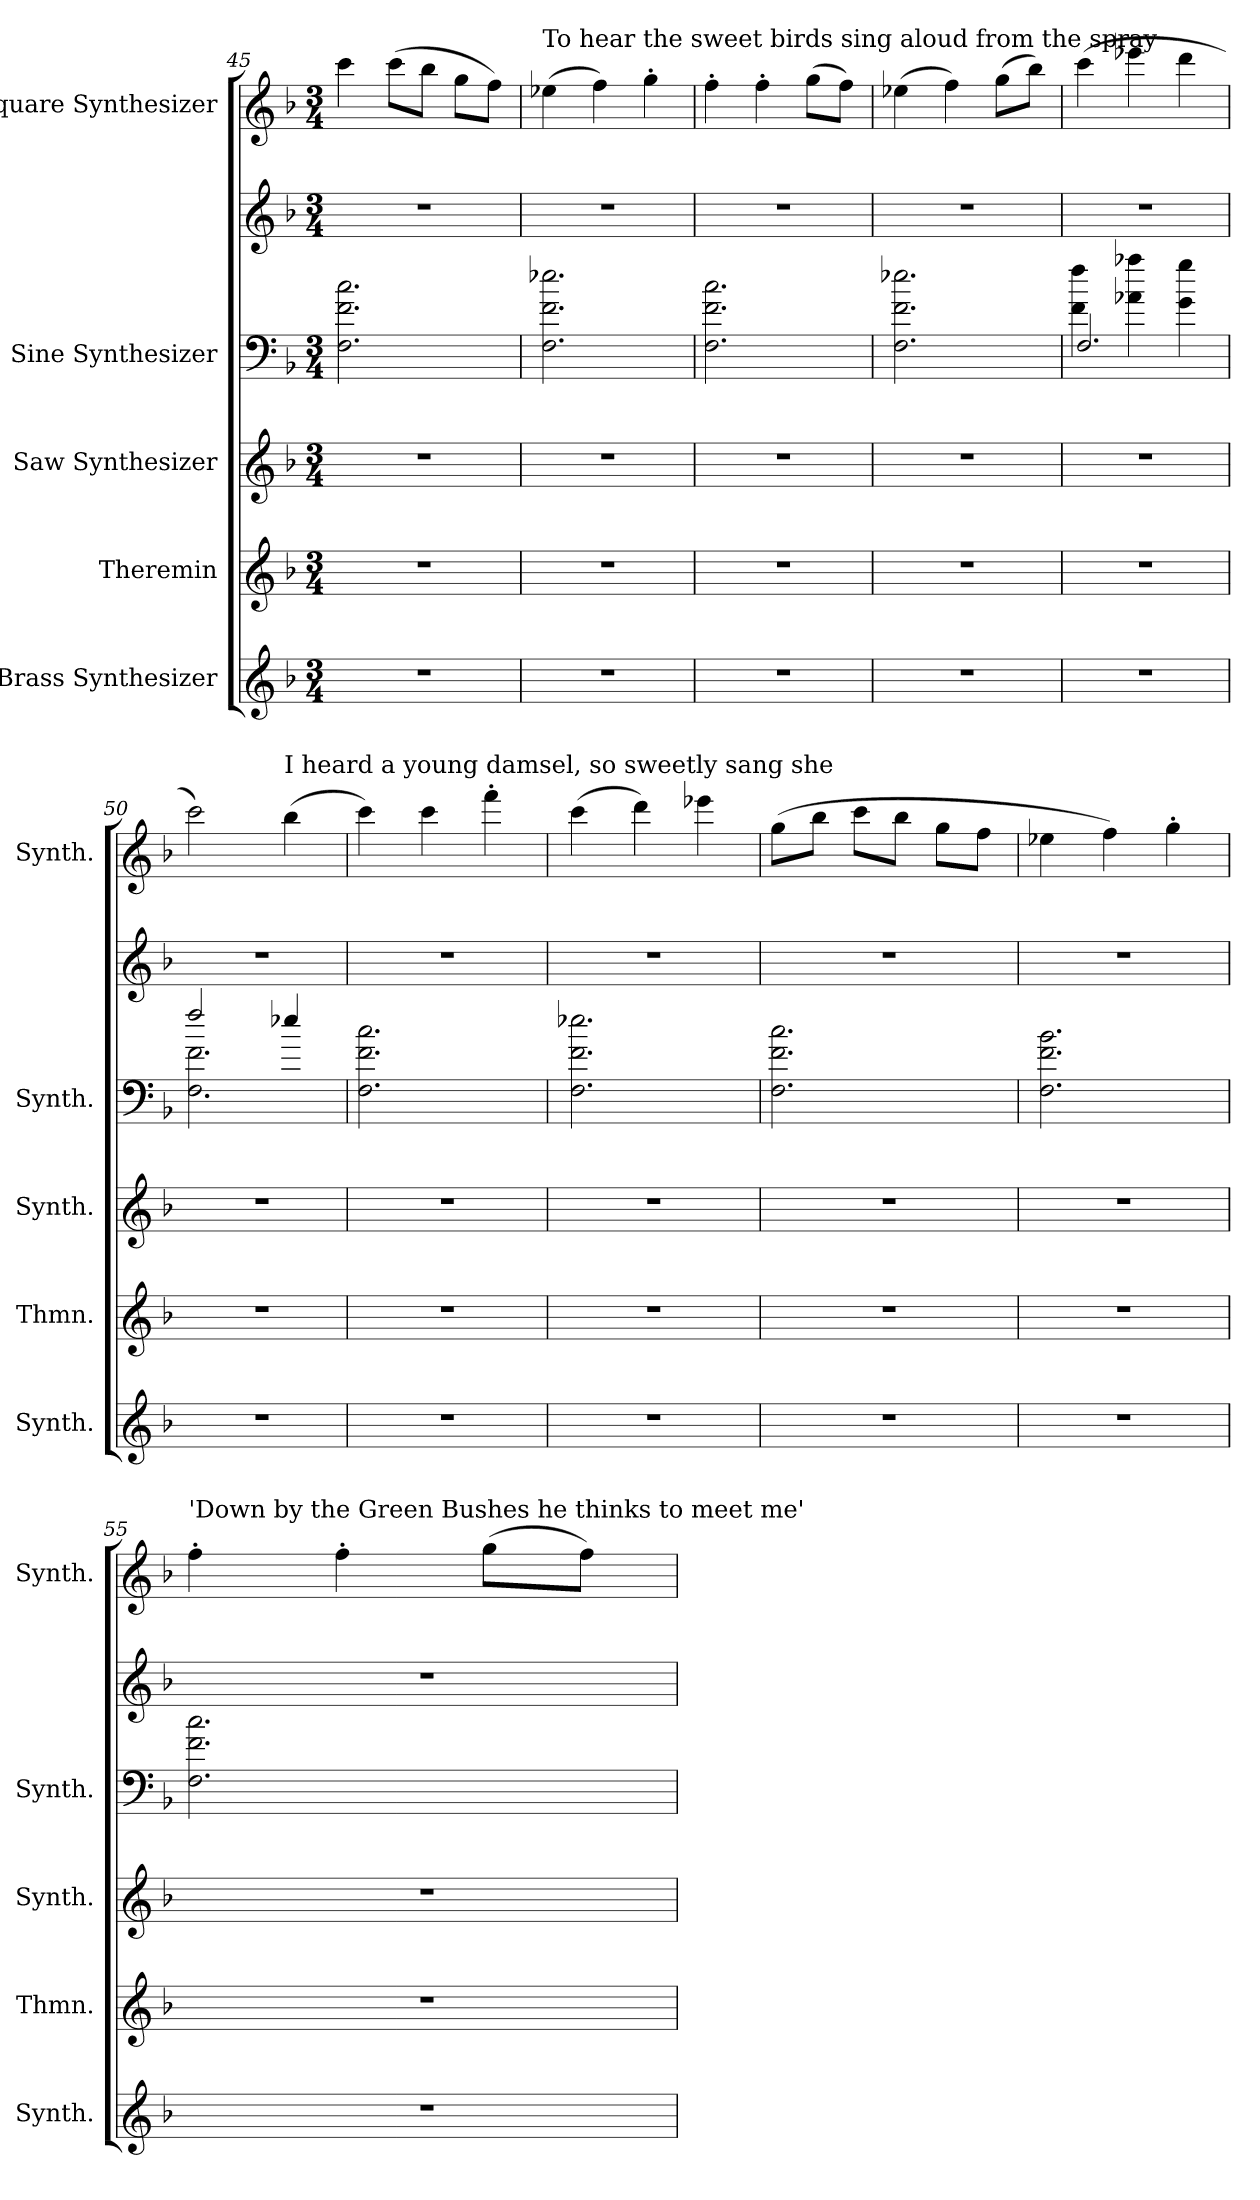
**kern	**kern	**kern	**kern	**kern	**dynam	**kern	**dynam
*part5	*part4	*part3	*part2	*part2	*part2	*part1	*part1
*staff6	*staff5	*staff4	*staff3	*staff2	*staff2/3	*staff1	*staff1
*I"Brass Synthesizer	*I"Theremin	*I"Saw Synthesizer	*I"Sine Synthesizer	*	*	*I"Square Synthesizer	*
*I'Synth.	*I'Thmn.	*I'Synth.	*I'Synth.	*	*	*I'Synth.	*
!!LO:PB:g=z
*clefG2	*clefG2	*clefG2	*clefF4	*clefG2	*	*clefG2	*
*k[b-]	*k[b-]	*k[b-]	*k[b-]	*k[b-]	*	*k[b-]	*
*M3/4	*M3/4	*M3/4	*M3/4	*M3/4	*	*M3/4	*
=45	=45	=45	=45	=45	=45	=45	=45
2.r	2.r	2.r	2.F\ 2.f\ 2.cc\	2.r	.	4ccc\	.
.	.	.	.	.	.	(>8ccc\L	.
.	.	.	.	.	.	8bb-\J	.
.	.	.	.	.	.	8gg\L	.
.	.	.	.	.	.	8ff\J)	.
=46	=46	=46	=46	=46	=46	=46	=46
!	!	!	!	!	!	!LO:TX:a:t=To hear the sweet birds sing aloud from the spray	!
2.r	2.r	2.r	2.F\ 2.f\ 2.ee-X\	2.r	.	(>4ee-X\	.
.	.	.	.	.	.	4ff\)	.
.	.	.	.	.	.	4gg'\	.
=47	=47	=47	=47	=47	=47	=47	=47
2.r	2.r	2.r	2.F\ 2.f\ 2.cc\	2.r	.	4ff'\	.
.	.	.	.	.	.	4ff'\	.
.	.	.	.	.	.	(>8gg\L	.
.	.	.	.	.	.	8ff\J)	.
=48	=48	=48	=48	=48	=48	=48	=48
2.r	2.r	2.r	2.F\ 2.f\ 2.ee-X\	2.r	.	(>4ee-X\	.
.	.	.	.	.	.	4ff\)	.
.	.	.	.	.	.	(>8gg\L	.
.	.	.	.	.	.	8bb-\J)	.
=49	=49	=49	=49	=49	=49	=49	=49
*	*	*	*^	*	*	*	*
!	!	!	!	!	!	!LO:DY:b=2	!	!LO:DY:b
2.r	2.r	2.r	2.F/	4f\ 4ff\	2.r	other-dynamics	(>4ccc\	other-dynamics
!	!	!	!	!	!	!LO:DY:b=2	!	!LO:DY:b
.	.	.	.	4a-X\ 4aa-X\	.	other-dynamics	4eee-X\	other-dynamics
.	.	.	.	4g\ 4gg\	.	.	4ddd\	.
=50	=50	=50	=50	=50	=50	=50	=50	=50
2.r	2.r	2.r	2ff/	2.F\ 2.f\	2.r	.	2ccc\)	.
!	!	!	!	!	!	!	!LO:TX:a:t=I heard a young damsel, so sweetly sang she	!
.	.	.	4ee-X/	.	.	.	(>4bb-\	.
*	*	*	*v	*v	*	*	*	*
=51	=51	=51	=51	=51	=51	=51	=51
2.r	2.r	2.r	2.F\ 2.f\ 2.cc\	2.r	.	4ccc\)	.
.	.	.	.	.	.	4ccc\	.
.	.	.	.	.	.	4fff'\	.
=52	=52	=52	=52	=52	=52	=52	=52
2.r	2.r	2.r	2.F\ 2.f\ 2.ee-X\	2.r	.	(>4ccc\	.
.	.	.	.	.	.	4ddd\)	.
.	.	.	.	.	.	4eee-X\	.
!!LO:PB:g=z
=53	=53	=53	=53	=53	=53	=53	=53
2.r	2.r	2.r	2.F\ 2.f\ 2.cc\	2.r	.	(>8gg\L	.
.	.	.	.	.	.	8bb-\J	.
.	.	.	.	.	.	8ccc\L	.
.	.	.	.	.	.	8bb-\J	.
.	.	.	.	.	.	8gg\L	.
.	.	.	.	.	.	8ff\J	.
=54	=54	=54	=54	=54	=54	=54	=54
2.r	2.r	2.r	2.F\ 2.f\ 2.b-\	2.r	.	4ee-X\	.
.	.	.	.	.	.	4ff\)	.
.	.	.	.	.	.	4gg'\	.
=55	=55	=55	=55	=55	=55	=55	=55
!	!	!	!	!	!	!LO:TX:a:t='Down by the Green Bushes he thinks to meet me'	!
2.r	2.r	2.r	2.F\ 2.f\ 2.cc\	2.r	.	4ff'\	.
.	.	.	.	.	.	4ff'\	.
.	.	.	.	.	.	(>8gg\L	.
.	.	.	.	.	.	8ff\J)	.
=	=	=	=	=	=	=	=
*-	*-	*-	*-	*-	*-	*-	*-
